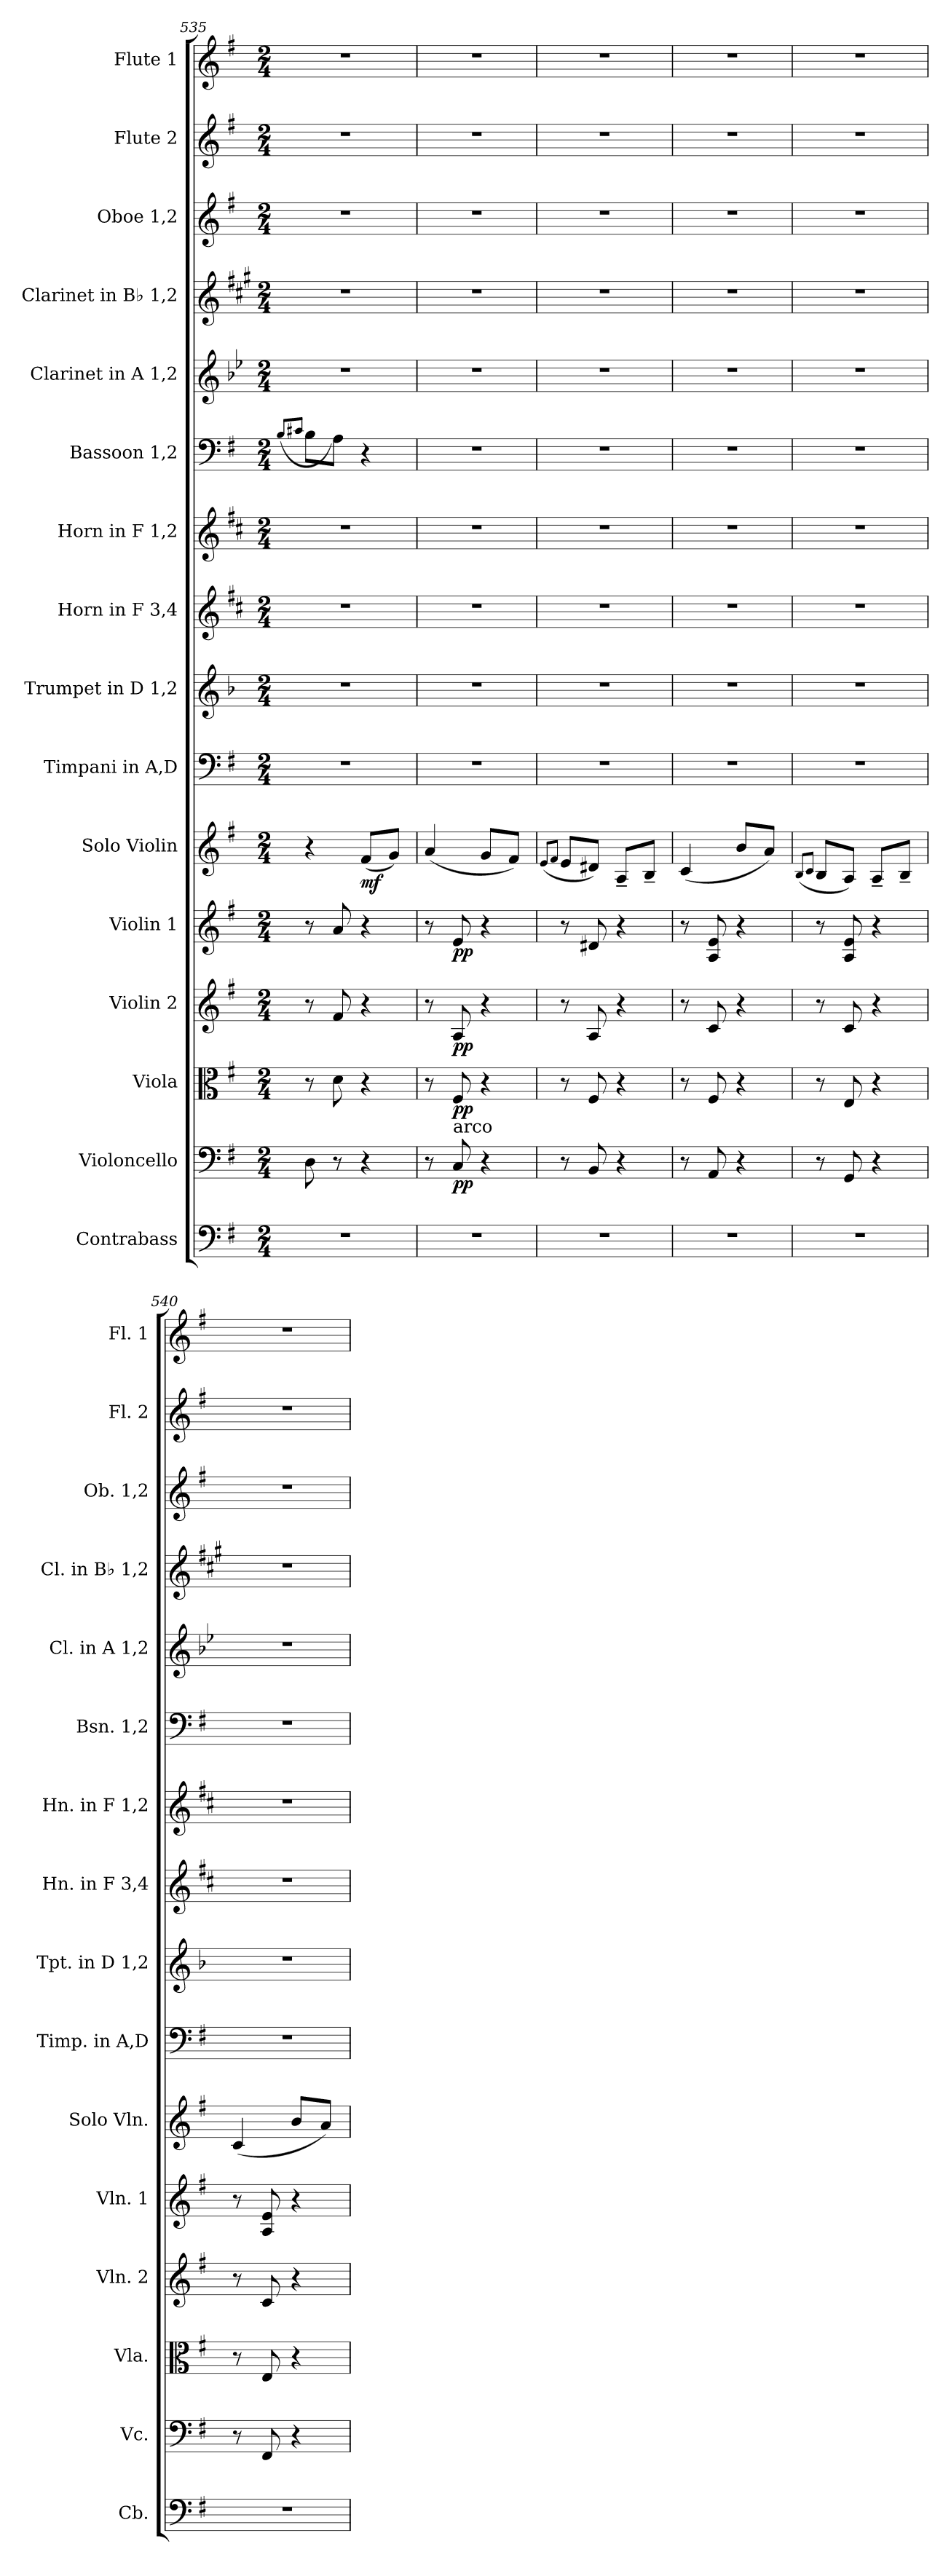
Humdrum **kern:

**kern	**kern	**dynam	**kern	**dynam	**kern	**dynam	**kern	**dynam	**kern	**dynam	**kern	**kern	**kern	**kern	**kern	**kern	**kern	**kern	**kern	**kern
*part16	*part15	*part15	*part14	*part14	*part13	*part13	*part12	*part12	*part11	*part11	*part10	*part9	*part8	*part7	*part6	*part5	*part4	*part3	*part2	*part1
*staff16	*staff15	*staff15	*staff14	*staff14	*staff13	*staff13	*staff12	*staff12	*staff11	*staff11	*staff10	*staff9	*staff8	*staff7	*staff6	*staff5	*staff4	*staff3	*staff2	*staff1
*I"Contrabass	*I"Violoncello	*	*I"Viola	*	*I"Violin 2	*	*I"Violin 1	*	*I"Solo Violin	*	*I"Timpani in A,D	*I"Trumpet in D 1,2	*I"Horn in F 3,4	*I"Horn in F 1,2	*I"Bassoon 1,2	*I"Clarinet in A 1,2	*I"Clarinet in B♭ 1,2	*I"Oboe 1,2	*I"Flute 2	*I"Flute 1
*I'Cb.	*I'Vc.	*	*I'Vla.	*	*I'Vln. 2	*	*I'Vln. 1	*	*I'Solo Vln.	*	*I'Timp. in A,D	*I'Tpt. in D 1,2	*I'Hn. in F 3,4	*I'Hn. in F 1,2	*I'Bsn. 1,2	*I'Cl. in A 1,2	*I'Cl. in B♭ 1,2	*I'Ob. 1,2	*I'Fl. 2	*I'Fl. 1
*clefF4	*clefF4	*	*clefC3	*	*clefG2	*	*clefG2	*	*clefG2	*	*clefF4	*clefG2	*clefG2	*clefG2	*clefF4	*clefG2	*clefG2	*clefG2	*clefG2	*clefG2
*ITrd7c12	*	*	*	*	*	*	*	*	*	*	*	*ITrd-1c-2	*ITrd4c7	*ITrd4c7	*	*ITrd2c3	*ITrd1c2	*	*	*
*k[f#]	*k[f#]	*	*k[f#]	*	*k[f#]	*	*k[f#]	*	*k[f#]	*	*k[f#]	*k[f#]	*k[f#]	*k[f#]	*k[f#]	*k[f#]	*k[f#]	*k[f#]	*k[f#]	*k[f#]
*M2/4	*M2/4	*	*M2/4	*	*M2/4	*	*M2/4	*	*M2/4	*	*M2/4	*M2/4	*M2/4	*M2/4	*M2/4	*M2/4	*M2/4	*M2/4	*M2/4	*M2/4
*MM70	*MM70	*	*MM70	*	*MM70	*	*MM70	*	*MM70	*	*MM70	*MM70	*MM70	*MM70	*MM70	*MM70	*MM70	*MM70	*MM70	*MM70
=535	=535	=535	=535	=535	=535	=535	=535	=535	=535	=535	=535	=535	=535	=535	=535	=535	=535	=535	=535	=535
.	.	.	.	.	.	.	.	.	.	.	.	.	.	.	(>8qB/L	.	.	.	.	.
.	.	.	.	.	.	.	.	.	.	.	.	.	.	.	8qc#X/J	.	.	.	.	.
*	*	*	*	*	*	*	*	*	*	*	*	*	*	*	*	*	*	*	*	*^
2r	8D\	.	8r	.	8r	.	8r	.	4r	.	2r	2r	2r	2r	8B\L	2r	2r	2r	2r	2r	4ryy
.	8r	.	8d\	.	8f#/	.	8a/	.	.	.	.	.	.	.	8A\J)	.	.	.	.	.	.
*	*	*	*	*	*	*	*	*	*	*	*	*	*	*	*	*	*	*	*	*MM65	*
!	!	!	!	!	!	!	!	!	!	!LO:DY:b	!	!	!	!	!	!	!	!	!	!	!
.	4r	.	4r	.	4r	.	4r	.	(<8f#/L	mf	.	.	.	.	4r	.	.	.	.	.	4ryy
.	.	.	.	.	.	.	.	.	8g/J)	.	.	.	.	.	.	.	.	.	.	.	.
=536	=536	=536	=536	=536	=536	=536	=536	=536	=536	=536	=536	=536	=536	=536	=536	=536	=536	=536	=536	=536	=536
!	!	!	!	!	!	!	!	!	!	!	!	!	!	!	!	!	!	!	!	!LO:TX:a:B:t=Poco a poco rallentando	!
*	*	*	*	*	*	*	*	*	*	*	*	*	*	*	*	*	*	*	*	*v	*v
2r	8r	.	8r	.	8r	.	8r	.	(<4a/	.	2r	2r	2r	2r	2r	2r	2r	2r	2r	2r
!	!LO:TX:a:t=arco	!	!	!	!	!	!	!	!	!	!	!	!	!	!	!	!	!	!	!
!	!	!LO:DY:b	!	!LO:DY:b	!	!LO:DY:b	!	!LO:DY:b	!	!	!	!	!	!	!	!	!	!	!	!
.	8C/	pp	8F#/	pp	8A/	pp	8e/	pp	.	.	.	.	.	.	.	.	.	.	.	.
.	4r	.	4r	.	4r	.	4r	.	8g/L	.	.	.	.	.	.	.	.	.	.	.
.	.	.	.	.	.	.	.	.	8f#/J)	.	.	.	.	.	.	.	.	.	.	.
=537	=537	=537	=537	=537	=537	=537	=537	=537	=537	=537	=537	=537	=537	=537	=537	=537	=537	=537	=537	=537
.	.	.	.	.	.	.	.	.	(<8qe/L	.	.	.	.	.	.	.	.	.	.	.
.	.	.	.	.	.	.	.	.	8qf#/J	.	.	.	.	.	.	.	.	.	.	.
2r	8r	.	8r	.	8r	.	8r	.	8e/L	.	2r	2r	2r	2r	2r	2r	2r	2r	2r	2r
.	8BB/	.	8F#/	.	8A/	.	8d#X/	.	8d#X/J)	.	.	.	.	.	.	.	.	.	.	.
.	4r	.	4r	.	4r	.	4r	.	8A~/L	.	.	.	.	.	.	.	.	.	.	.
.	.	.	.	.	.	.	.	.	8B~/J	.	.	.	.	.	.	.	.	.	.	.
=538	=538	=538	=538	=538	=538	=538	=538	=538	=538	=538	=538	=538	=538	=538	=538	=538	=538	=538	=538	=538
2r	8r	.	8r	.	8r	.	8r	.	(<4c/	.	2r	2r	2r	2r	2r	2r	2r	2r	2r	2r
.	8AA/	.	8F#/	.	8c/	.	8A/ 8e/	.	.	.	.	.	.	.	.	.	.	.	.	.
.	4r	.	4r	.	4r	.	4r	.	8b/L	.	.	.	.	.	.	.	.	.	.	.
.	.	.	.	.	.	.	.	.	8a/J)	.	.	.	.	.	.	.	.	.	.	.
=539	=539	=539	=539	=539	=539	=539	=539	=539	=539	=539	=539	=539	=539	=539	=539	=539	=539	=539	=539	=539
.	.	.	.	.	.	.	.	.	(<8qB/L	.	.	.	.	.	.	.	.	.	.	.
.	.	.	.	.	.	.	.	.	8qc/J	.	.	.	.	.	.	.	.	.	.	.
2r	8r	.	8r	.	8r	.	8r	.	8B/L	.	2r	2r	2r	2r	2r	2r	2r	2r	2r	2r
.	8GG/	.	8E/	.	8c/	.	8A/ 8e/	.	8A/J)	.	.	.	.	.	.	.	.	.	.	.
.	4r	.	4r	.	4r	.	4r	.	8A~/L	.	.	.	.	.	.	.	.	.	.	.
.	.	.	.	.	.	.	.	.	8B~/J	.	.	.	.	.	.	.	.	.	.	.
=540	=540	=540	=540	=540	=540	=540	=540	=540	=540	=540	=540	=540	=540	=540	=540	=540	=540	=540	=540	=540
2r	8r	.	8r	.	8r	.	8r	.	(<4c/	.	2r	2r	2r	2r	2r	2r	2r	2r	2r	2r
.	8FF#/	.	8E/	.	8c/	.	8A/ 8e/	.	.	.	.	.	.	.	.	.	.	.	.	.
.	4r	.	4r	.	4r	.	4r	.	8b/L	.	.	.	.	.	.	.	.	.	.	.
.	.	.	.	.	.	.	.	.	8a/J)	.	.	.	.	.	.	.	.	.	.	.
=	=	=	=	=	=	=	=	=	=	=	=	=	=	=	=	=	=	=	=	=
*-	*-	*-	*-	*-	*-	*-	*-	*-	*-	*-	*-	*-	*-	*-	*-	*-	*-	*-	*-	*-
